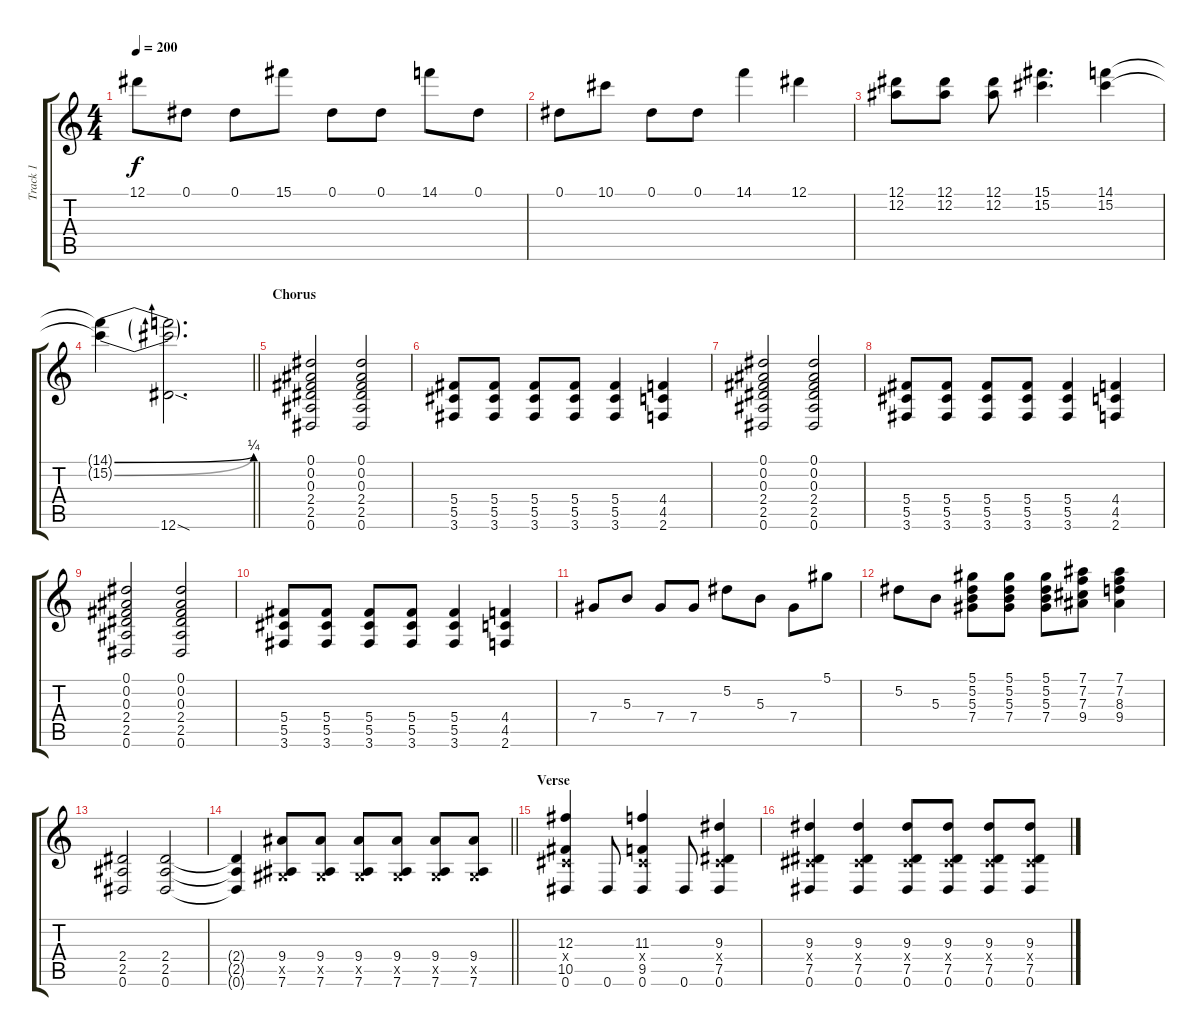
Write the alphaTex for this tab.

\track ("Track 1" "Track 1") {instrument overdrivenguitar}
\staff {score tabs}
\tuning (Eb4 Bb3 Gb3 Db3 Ab2 Eb2) {hide}
\ts (4 4)
\tempo 200
\clef g2
\ks c
12.1.8{dy f} 0.1.8 0.1.8 15.1.8 0.1.8 0.1.8 14.1.8 0.1.8 |
0.1.8 10.1.8 0.1.8 0.1.8 14.1.4 12.1.4 |
(12.1 12.2).8 (12.1 12.2).8 (12.1 12.2).8 (15.1 15.2).4{d} (14.1 15.2).4 |
\barLineRight lightlight
(14.1{be (bend 0 0 60 1) t} 15.2{be (bend 0 0 60 1) t}).4 (14.1{t} 15.2{t} 12.6{sod}).2{d} |
\section ("" "Chorus")
(0.1 0.2 0.3 2.4 2.5 0.6).2 (0.1 0.2 0.3 2.4 2.5 0.6).2 |
(5.4 5.5 3.6).8 (5.4 5.5 3.6).8 (5.4 5.5 3.6).8 (5.4 5.5 3.6).8 (5.4 5.5 3.6).4 (4.4 4.5 2.6).4 |
(0.1 0.2 0.3 2.4 2.5 0.6).2 (0.1 0.2 0.3 2.4 2.5 0.6).2 |
(5.4 5.5 3.6).8 (5.4 5.5 3.6).8 (5.4 5.5 3.6).8 (5.4 5.5 3.6).8 (5.4 5.5 3.6).4 (4.4 4.5 2.6).4 |
(0.1 0.2 0.3 2.4 2.5 0.6).2 (0.1 0.2 0.3 2.4 2.5 0.6).2 |
(5.4 5.5 3.6).8 (5.4 5.5 3.6).8 (5.4 5.5 3.6).8 (5.4 5.5 3.6).8 (5.4 5.5 3.6).4 (4.4 4.5 2.6).4 |
7.4.8 5.3.8 7.4.8 7.4.8 5.2.8 5.3.8 7.4.8 5.1.8 |
5.2.8 5.3.8 (5.1 5.2 5.3 7.4).8 (5.1 5.2 5.3 7.4).8 (5.1 5.2 5.3 7.4).8 (7.1 7.2 7.3 9.4).8 (7.1 7.2 8.3 9.4).4 |
(2.4 2.5 0.6).2 (2.4 2.5 0.6).2 |
\barLineRight lightlight
(2.4{t} 2.5{t} 0.6{t}).4 (9.4 0.5{x} 7.6).8 (9.4 0.5{x} 7.6).8 (9.4 0.5{x} 7.6).8 (9.4 0.5{x} 7.6).8 (9.4 0.5{x} 7.6).8 (9.4 0.5{x} 7.6).8 |
\section ("" "Verse")
(12.3 0.4{x} 10.5 0.6).4 0.6.8 (11.3 0.4{x} 9.5 0.6).4 0.6.8 (9.3 0.4{x} 7.5 0.6).4 |
(9.3 0.4{x} 7.5 0.6).4 (9.3 0.4{x} 7.5 0.6).4 (9.3 0.4{x} 7.5 0.6).8 (9.3 0.4{x} 7.5 0.6).8 (9.3 0.4{x} 7.5 0.6).8 (9.3 0.4{x} 7.5 0.6).8
